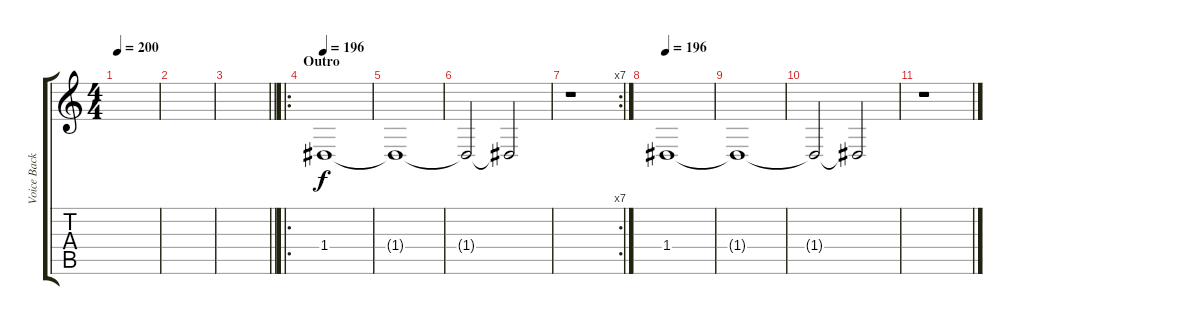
\track ("Voice Backup" "Voice Back") {instrument lead6voice}
\staff {score tabs}
\tuning (E4 B3 G3 D3 A2 D2) {hide}
\ts (4 4)
\tempo 200
\clef g2
\ks c
|
|
\barLineRight lightlight
|
\ro
\section ("" "Outro")
\tempo 196
1.4.1 |
1.4{t}.1 |
1.4{t}.2 1.4{t}.2 |
\rc 7
r.1 |
\tempo 196
1.4.1 |
1.4{t}.1 |
1.4{t}.2 1.4{t}.2 |
r.1
